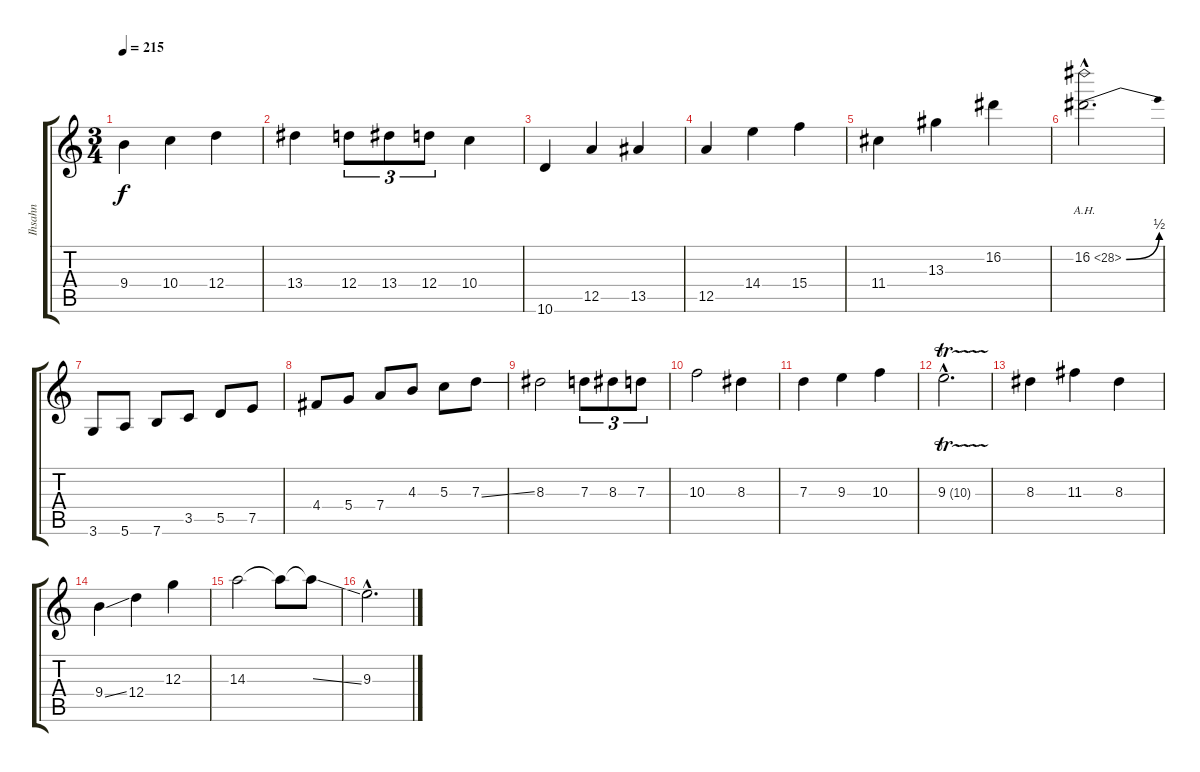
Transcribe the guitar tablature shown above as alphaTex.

\track ("Ihsahn" "Ihsahn") {instrument distortionguitar}
\staff {score tabs}
\tuning (E4 B3 G3 D3 A2 E2) {hide}
\ts (3 4)
\tempo 215
\clef g2
\ks c
9.4.4{dy f} 10.4.4 12.4.4 |
13.4.4 12.4.8{tu (3 2)} 13.4.8{tu (3 2)} 12.4.8{tu (3 2)} 10.4.4 |
10.6.4 12.5.4 13.5.4 |
12.5.4 14.4.4 15.4.4 |
11.4.4 13.3.4 16.2.4 |
16.2{be (bend 0 0 60 2) ah 12 hac}.2{d} |
3.6.8 5.6.8 7.6.8 3.5.8 5.5.8 7.5.8 |
4.4.8 5.4.8 7.4.8 4.3.8 5.3.8 7.3{ss}.8 |
8.3.2 7.3.8{tu (3 2)} 8.3.8{tu (3 2)} 7.3.8{tu (3 2)} |
10.3.2 8.3.4 |
7.3.4 9.3.4 10.3.4 |
9.3{tr (10 16) hac}.2{d} |
8.3.4 11.3.4 8.3.4 |
9.4{ss}.4 12.4.4 12.3.4 |
14.3.2 14.3{t}.8 14.3{ss t}.8 |
9.3{hac}.2{d}
